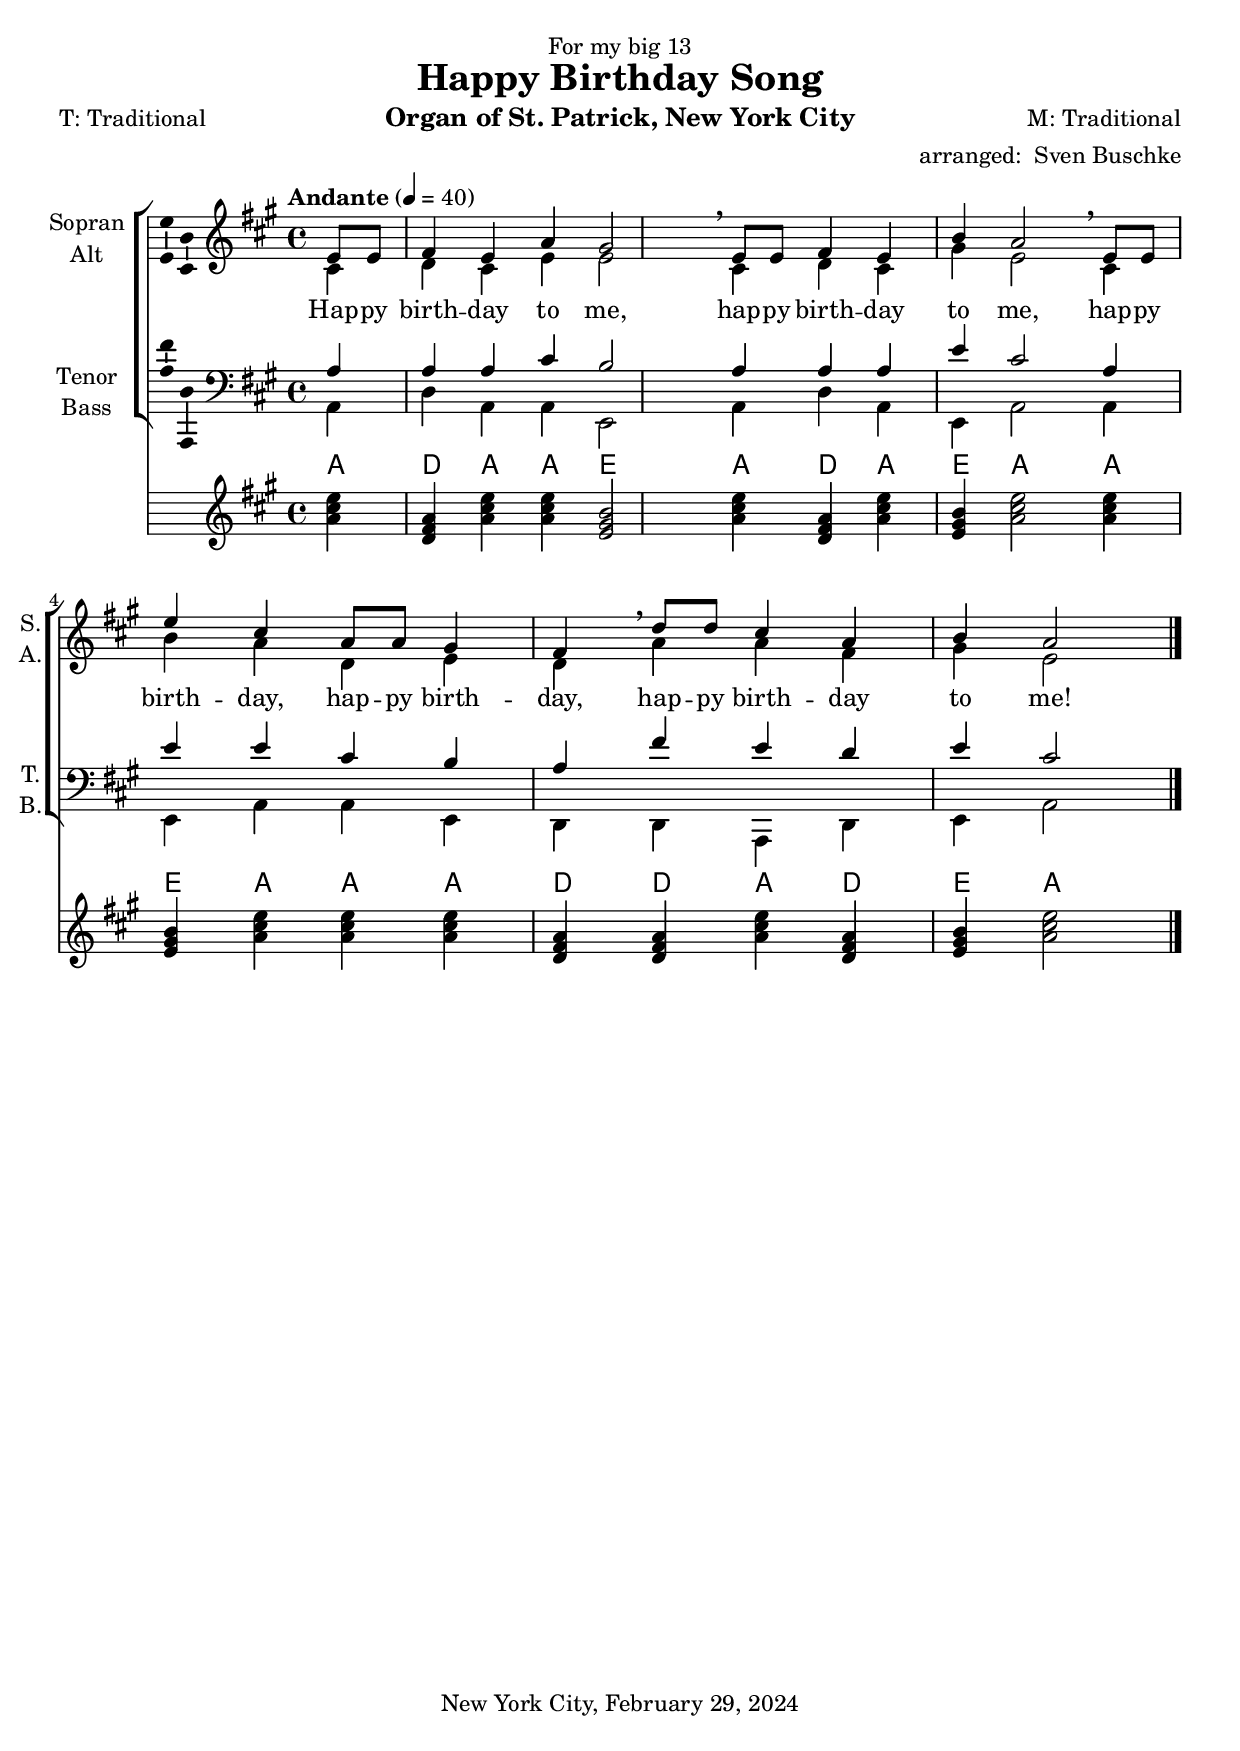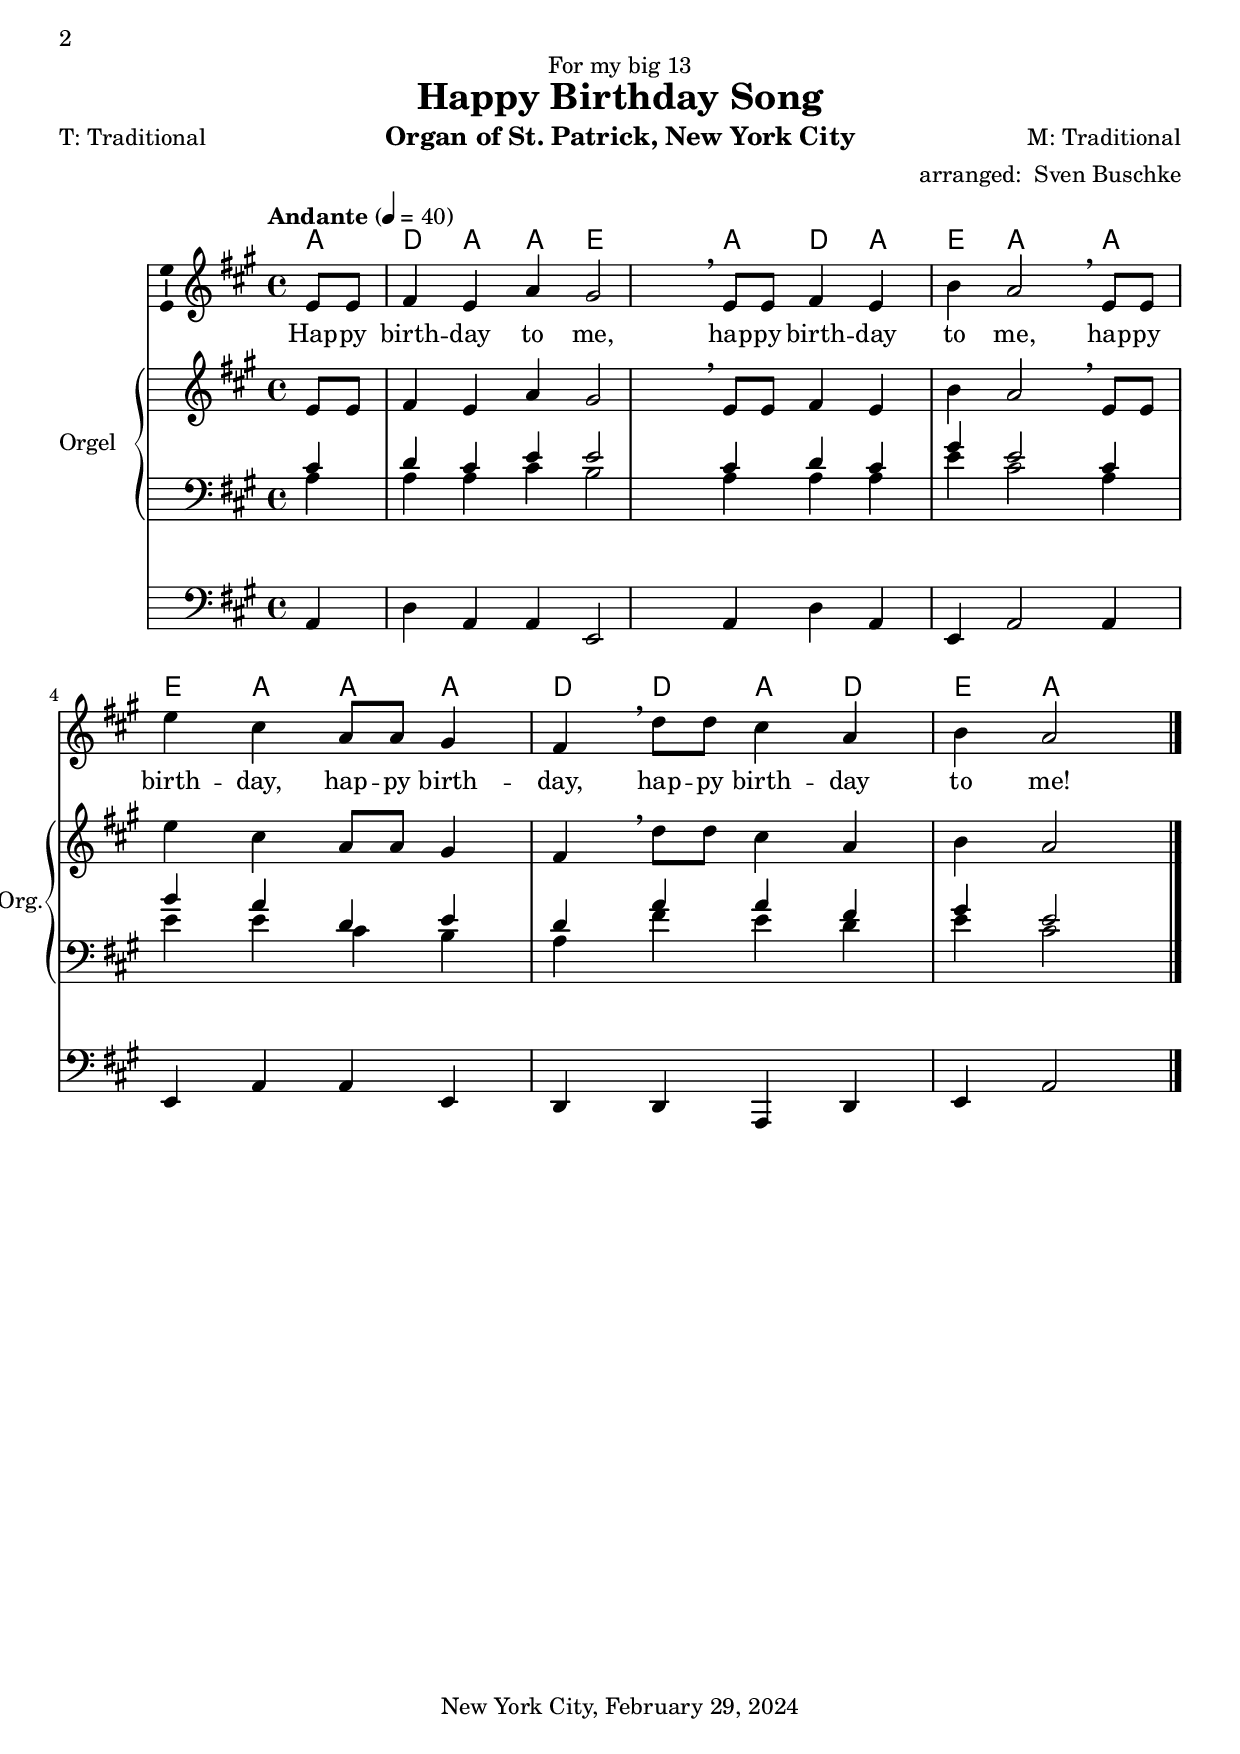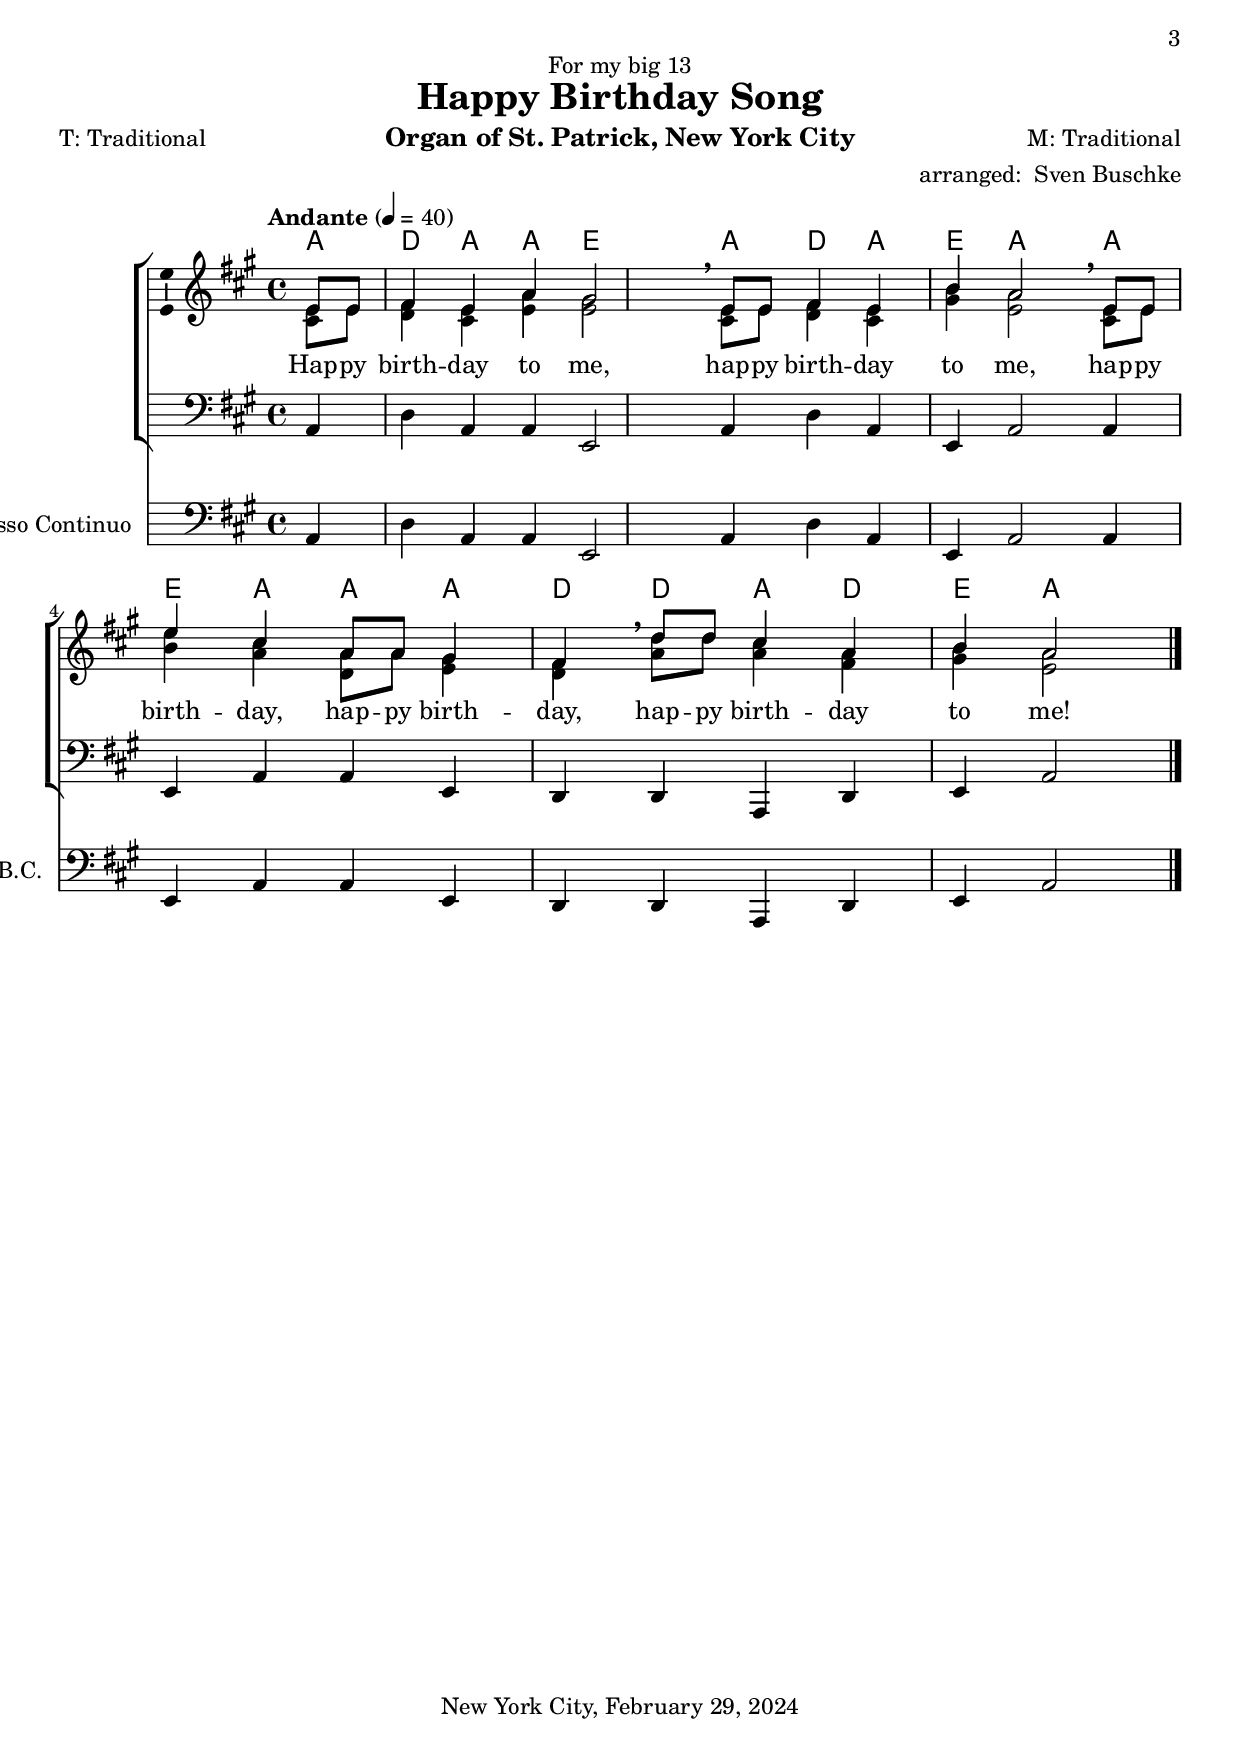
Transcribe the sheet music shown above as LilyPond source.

\version "2.24.3"
\language "english"

\include "predefined-guitar-fretboards.ly"

\header {
  dedication = "For my big 13"
  title = "Happy Birthday Song"
  subtitle = ""
  subsubtitle = ""
  instrument = "Organ of St. Patrick, New York City"
  composer = "M: Traditional"
  arranger = \markup { "arranged: " \with-url #"mailto:sven@buschke.com" "Sven Buschke" }
  poet = "T: Traditional"
  meter = ""
  piece = ""
  opus = ""
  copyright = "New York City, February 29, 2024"
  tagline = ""
}

\paper {
  #(set-paper-size "a4")
}

global = {
  \key a \major
  \time 4/4
  \tempo "Andante" 4=40
}

scoreASoprano = \relative c' {
  \global
  % Music follows here.
  \partial 4
  e8 e
  fs4 e a gs2\breathe
  e8 e
  fs4 e b' a2\breathe
  e8 e e'4 cs a8 a gs4 fs\breathe
  d'8 d cs4 a b a2
  \bar "|."   
}

scoreAAlto = \relative c' {
  \global
  % Music follows here.
  \partial 4
  cs4
  d cs e e2
  cs4 d cs gs' e2
  cs4 b' a d, e d
  a' a fs gs e2    
}

scoreATenor = \relative c' {
  \global
  % Music follows here.
  \partial 4
  a4
  a a cs b2
  a4 a a e' cs2
  a4 e' e cs b a
  fs' e d e cs2    
}

scoreABass = \relative c {
  \global
  % Music follows here.
  \partial 4
  a4
  d a a e2
  a4 d a e a2
  a4 e a a e d
  d a d e a2     
}

scoreAVerse = \lyricmode {
  % Lyrics follow here.
  Hap -- py birth -- day to me,
  hap -- py birth -- day to me,
  hap -- py birth -- day, hap -- py birth -- day,
  hap -- py birth -- day to me!    
}

scoreARehearsalMidi = #
(define-music-function
 (parser location name midiInstrument lyrics) (string? string? ly:music?)
 #{
   \unfoldRepeats <<
     \new Staff = "soprano" \new Voice = "soprano" { \scoreASoprano }
     \new Staff = "alto" \new Voice = "alto" { \scoreAAlto }
     \new Staff = "tenor" \new Voice = "tenor" { \scoreATenor }
     \new Staff = "bass" \new Voice = "bass" { \scoreABass }
     \context Staff = $name {
       \set Score.midiMinimumVolume = #0.5
       \set Score.midiMaximumVolume = #0.5
       \set Score.tempoWholesPerMinute = #(ly:make-moment 100 4)
       \set Staff.midiMinimumVolume = #0.8
       \set Staff.midiMaximumVolume = #1.0
       \set Staff.midiInstrument = $midiInstrument
     }
     \new Lyrics \with {
       alignBelowContext = $name
     } \lyricsto $name $lyrics
   >>
 #})

scoreAFigBass = \figuremode {
  \global
  % Figures follow here.
  \partial 4
}

scoreAChordNames = \chordmode {
  \global
  % Chords follow here.
  \partial 4
  a4 d a a e2
  a4 d a e a2
  a4 e a a a d
  d a d e a2      
}

scoreAChoirPart = \new ChoirStaff <<
  \new Staff \with {
    midiInstrument = "choir aahs"
    instrumentName = \markup \center-column { "Sopran" "Alt" }
    shortInstrumentName = \markup \center-column { "S." "A." }
  } <<
    \new Voice = "soprano" \with {
      \consists "Ambitus_engraver"
    } { \voiceOne \scoreASoprano }
    \new Voice = "alto" \with {
      \consists "Ambitus_engraver"
      \override Ambitus #'X-offset = #2.0
    } { \voiceTwo \scoreAAlto }
  >>
  \new Lyrics \with {
    \override VerticalAxisGroup #'staff-affinity = #CENTER
  } \lyricsto "soprano" \scoreAVerse
  \new Staff \with {
    midiInstrument = "choir aahs"
    instrumentName = \markup \center-column { "Tenor" "Bass" }
    shortInstrumentName = \markup \center-column { "T." "B." }
  } <<
    \clef bass
    \new Voice = "tenor" \with {
      \consists "Ambitus_engraver"
    } { \voiceOne \scoreATenor }
    \new Voice = "bass" \with {
      \consists "Ambitus_engraver"
      \override Ambitus #'X-offset = #2.0
    } { \voiceTwo \scoreABass }
  >>
>>

scoreABassFiguresPart = \new FiguredBass \with {
  useBassFigureExtenders = ##t
} \scoreAFigBass

scoreAChordsPart = <<
  \new ChordNames \scoreAChordNames
  \new Voice \scoreAChordNames
%   \new FretBoards \scoreAChordNames
>>

\bookpart {
  \score {
    <<
      \scoreAChoirPart
      \scoreABassFiguresPart
      \scoreAChordsPart
    >>
    \layout { }
    \midi { }
  }
}

% Rehearsal MIDI files:
\book {
  \bookOutputSuffix "soprano"
  \score {
    \scoreARehearsalMidi "soprano" "soprano sax" \scoreAVerse
    \midi { }
  }
}

\book {
  \bookOutputSuffix "alto"
  \score {
    \scoreARehearsalMidi "alto" "soprano sax" \scoreAVerse
    \midi { }
  }
}

\book {
  \bookOutputSuffix "tenor"
  \score {
    \scoreARehearsalMidi "tenor" "tenor sax" \scoreAVerse
    \midi { }
  }
}

\book {
  \bookOutputSuffix "bass"
  \score {
    \scoreARehearsalMidi "bass" "tenor sax" \scoreAVerse
    \midi { }
  }
}


scoreBChordNames = \chordmode {
  \global
  % Chords follow here.
  \scoreAChordNames
}

scoreBMelody = \relative c'' {
  \global
  % Music follows here.
  \scoreASoprano
}

scoreBVerse = \lyricmode {
  % Lyrics follow here.
  \scoreAVerse
}

scoreBRight = \relative c'' {
  \global
  % Music follows here.
  \scoreASoprano
}

scoreBLeftOne = \relative c' {
  \global
  % Music follows here.
  \scoreAAlto
}

scoreBLeftTwo = \relative c' {
  \global
  % Music follows here.
  \scoreATenor
}

scoreBPedal = \relative c {
  \global
  % Music follows here.
  \scoreABass
}

scoreBFigBass = \figuremode {
  \global
  % Figures follow here.
  \scoreABassFiguresPart
}

scoreBLeadSheetPart = <<
  \new ChordNames \scoreBChordNames
%   \new FretBoards \scoreBChordNames
  \new Staff \with {
    \consists "Ambitus_engraver"
  } { \scoreBMelody }
  \addlyrics { \scoreBVerse }
>>

scoreBOrganPart = <<
  \new PianoStaff \with {
    instrumentName = "Orgel"
    shortInstrumentName = "Org."
  } <<
    \new Staff = "right" \with {
      midiInstrument = "church organ"
    } \scoreBRight
    \new Staff = "left" \with {
      midiInstrument = "church organ"
    } { \clef bass << \scoreBLeftOne \\ \scoreBLeftTwo >> }
  >>
  \new Staff = "pedal" \with {
    midiInstrument = "church organ"
  } { \clef bass \scoreBPedal }
>>

scoreBBassFiguresPart = \new FiguredBass \with {
  useBassFigureExtenders = ##t
} \scoreBFigBass

\bookpart {
  \score {
    <<
      \scoreBLeadSheetPart
      \scoreBOrganPart
      \scoreBBassFiguresPart
    >>
    \layout { }
    \midi { }
  }
}

scoreCChordNames = \chordmode {
  \global
  % Chords follow here.
  \scoreAChordNames
}

scoreCMelody = \relative c'' {
  \global
  % Music follows here.
  \scoreASoprano
}

scoreCAccRight = \relative c' {
  \global
  % Music follows here.
  <<\scoreASoprano||\scoreAAlto>>
}

scoreCAccLeft = \relative c {
  \global
  % Music follows here.
  \scoreABass
}

scoreCVerse = \lyricmode {
  % Lyrics follow here.
  \scoreAVerse
}

scoreCBcMusic = \relative c {
  \global
  % Music follows here.
  \scoreABass
}

scoreCBcFigures = \figuremode {
  \global
  \override Staff.BassFigureAlignmentPositioning #'direction = #DOWN
  % Figures follow here.
  \scoreABassFiguresPart
}

scoreCLeadSheetPart = <<
  \new ChordNames \scoreCChordNames
%   \new FretBoards \scoreCChordNames
  \new ChoirStaff <<
    \new Staff <<
      \new Voice = "melody" \with {
        \consists "Ambitus_engraver"
      } { \voiceOne \scoreCMelody }
      \new Voice { \voiceTwo \scoreCAccRight }
    >>
    \new Lyrics \lyricsto "melody" \scoreCVerse
    \new Staff { \clef bass \scoreCAccLeft }
  >>
>>

scoreCBassoContinuoPart = <<
  \new Staff \with {
    instrumentName = "Basso Continuo"
    shortInstrumentName = "B.C."
    midiInstrument = "cello"
  } { \clef bass \scoreCBcMusic }
  \new FiguredBass \scoreCBcFigures
>>

\bookpart {
  \score {
    <<
      \scoreCLeadSheetPart
      \scoreCBassoContinuoPart
    >>
    \layout { }
    \midi { }
  }
}
